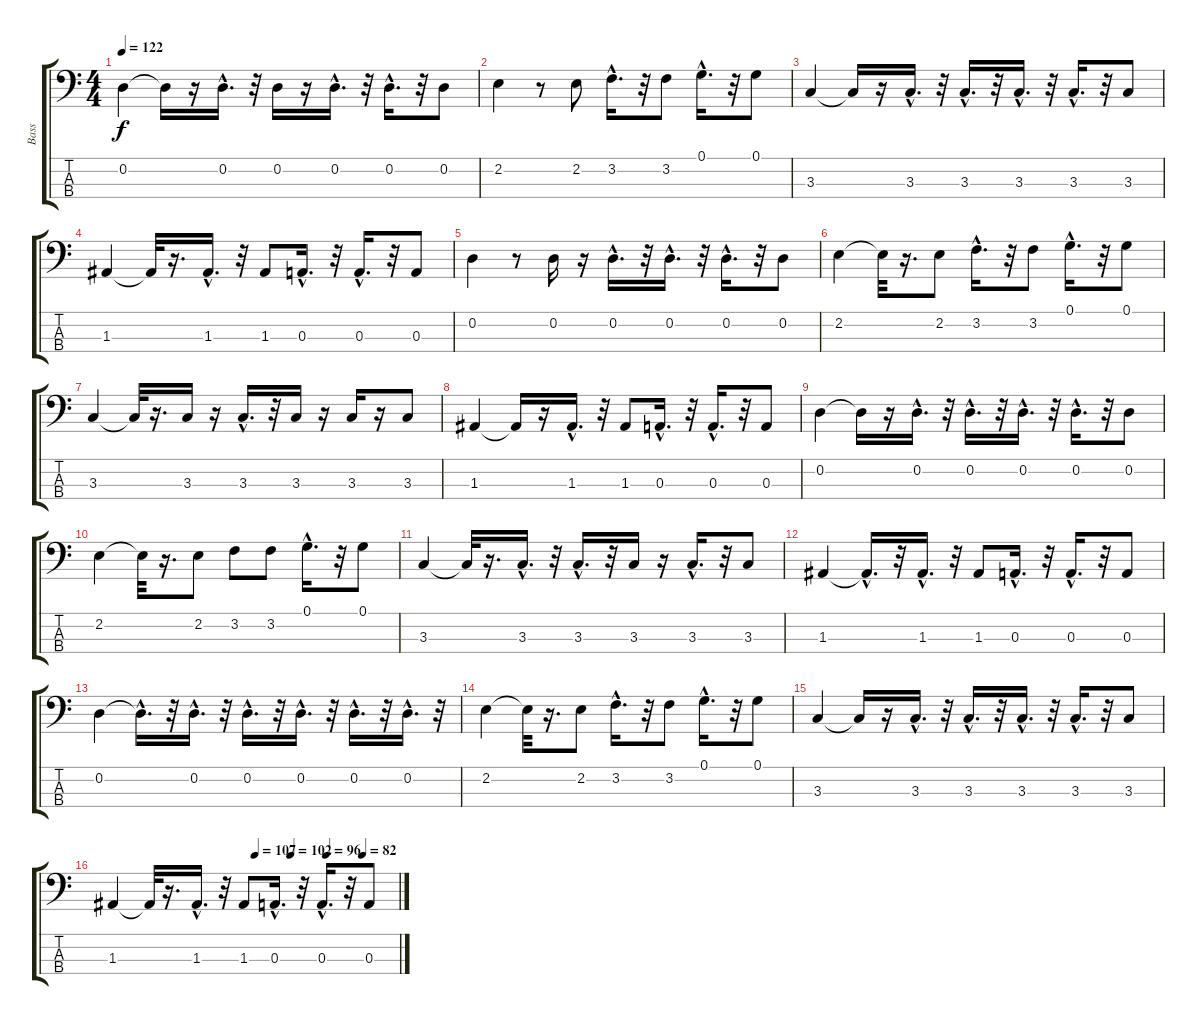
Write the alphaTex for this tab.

\track ("Bass" "Bass") {instrument electricbassfinger}
\staff {score tabs}
\tuning (G2 D2 A1 E1) {hide}
\ts (4 4)
\tempo 122
\clef f4
\ks c
0.2.4{dy f} 0.2{t}.16 r.16 0.2{hac}.16{d} r.32 0.2.16 r.16 0.2{hac}.16{d} r.32 0.2{hac}.16{d} r.32 0.2.8 |
2.2.4 r.8 2.2.8 3.2{hac}.16{d} r.32 3.2.8 0.1{hac}.16{d} r.32 0.1.8 |
3.3.4 3.3{t}.16 r.16 3.3{hac}.16{d} r.32 3.3{hac}.16{d} r.32 3.3{hac}.16{d} r.32 3.3{hac}.16{d} r.32 3.3.8 |
1.3.4 1.3{t}.32 r.16{d} 1.3{hac}.16{d} r.32 1.3.8 0.3{hac}.16{d} r.32 0.3{hac}.16{d} r.32 0.3.8 |
0.2.4 r.8 0.2.16 r.16 0.2{hac}.16{d} r.32 0.2{hac}.16{d} r.32 0.2{hac}.16{d} r.32 0.2.8 |
2.2.4 2.2{t}.32 r.16{d} 2.2.8 3.2{hac}.16{d} r.32 3.2.8 0.1{hac}.16{d} r.32 0.1.8 |
3.3.4 3.3{t}.32 r.16{d} 3.3.16 r.16 3.3{hac}.16{d} r.32 3.3.16 r.16 3.3.16 r.16 3.3.8 |
1.3.4 1.3{t}.16 r.16 1.3{hac}.16{d} r.32 1.3.8 0.3{hac}.16{d} r.32 0.3{hac}.16{d} r.32 0.3.8 |
0.2.4 0.2{t}.16 r.16 0.2{hac}.16{d} r.32 0.2{hac}.16{d} r.32 0.2{hac}.16{d} r.32 0.2{hac}.16{d} r.32 0.2.8 |
2.2.4 2.2{t}.32 r.16{d} 2.2.8 3.2.8 3.2.8 0.1{hac}.16{d} r.32 0.1.8 |
3.3.4 3.3{t}.32 r.16{d} 3.3{hac}.16{d} r.32 3.3{hac}.16{d} r.32 3.3.16 r.16 3.3{hac}.16{d} r.32 3.3.8 |
1.3.4 1.3{hac t}.16{d} r.32 1.3{hac}.16{d} r.32 1.3.8 0.3{hac}.16{d} r.32 0.3{hac}.16{d} r.32 0.3.8 |
0.2.4 0.2{hac t}.16{d} r.32 0.2{hac}.16{d} r.32 0.2{hac}.16{d} r.32 0.2{hac}.16{d} r.32 0.2{hac}.16{d} r.32 0.2{hac}.16{d} r.32 |
2.2.4 2.2{t}.32 r.16{d} 2.2.8 3.2{hac}.16{d} r.32 3.2.8 0.1{hac}.16{d} r.32 0.1.8 |
3.3.4 3.3{t}.16 r.16 3.3{hac}.16{d} r.32 3.3{hac}.16{d} r.32 3.3{hac}.16{d} r.32 3.3{hac}.16{d} r.32 3.3.8 |
\tempo (107 0.5)
\tempo (102 0.625)
\tempo (96 0.75)
\tempo (82 0.875)
1.3.4 1.3{t}.32 r.16{d} 1.3{hac}.16{d} r.32 1.3.8 0.3{hac}.16{d} r.32 0.3{hac}.16{d} r.32 0.3.8
